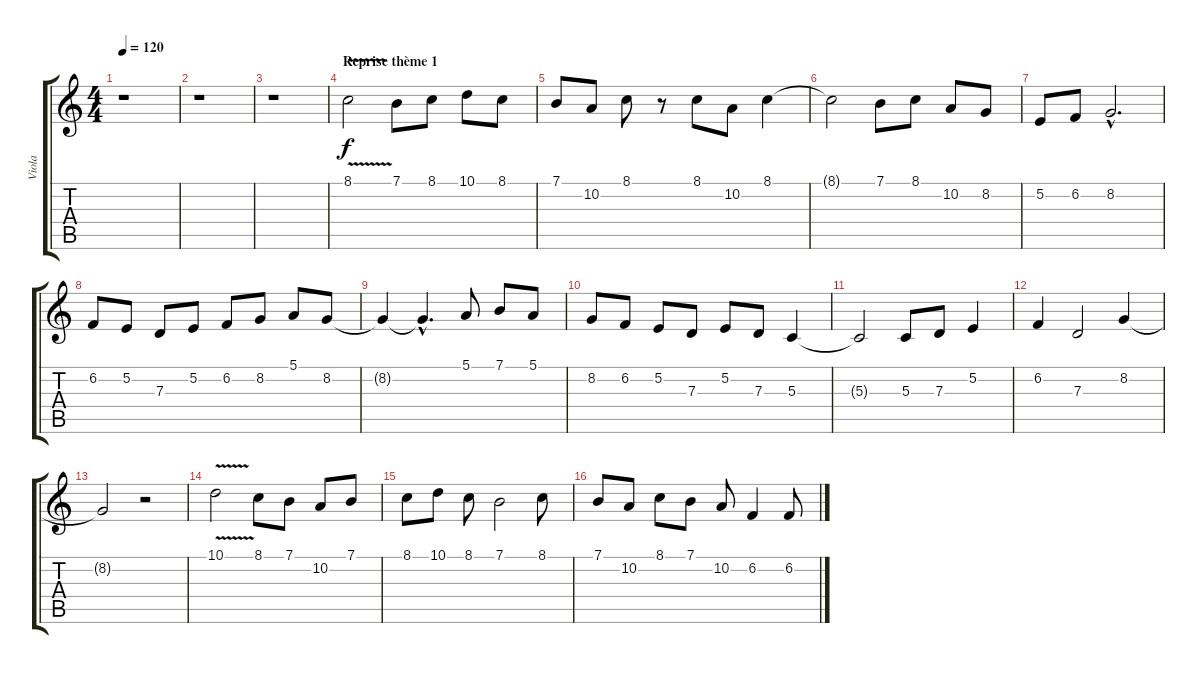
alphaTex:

\track ("Viola" "Viola") {instrument viola}
\staff {score tabs}
\tuning (E4 B3 G3 D3 A2 E2) {hide}
\ts (4 4)
\tempo 120
\clef g2
\ks c
r.1{dy f} |
r.1 |
r.1 |
\section ("" "Reprise thème 1")
8.1{v}.2 7.1.8 8.1.8 10.1.8 8.1.8 |
7.1.8 10.2.8 8.1.8 r.8 8.1.8 10.2.8 8.1.4 |
8.1{t}.2 7.1.8 8.1.8 10.2.8 8.2.8 |
5.2.8 6.2.8 8.2{hac}.2{d} |
6.2.8 5.2.8 7.3.8 5.2.8 6.2.8 8.2.8 5.1.8 8.2.8 |
8.2{t}.4 8.2{hac t}.4{d} 5.1.8 7.1.8 5.1.8 |
8.2.8 6.2.8 5.2.8 7.3.8 5.2.8 7.3.8 5.3.4 |
5.3{t}.2 5.3.8 7.3.8 5.2.4 |
6.2.4 7.3.2 8.2.4 |
8.2{t}.2 r.2 |
10.1{v}.2 8.1.8 7.1.8 10.2.8 7.1.8 |
8.1.8 10.1.8 8.1.8 7.1.2 8.1.8 |
7.1.8 10.2.8 8.1.8 7.1.8 10.2.8 6.2.4 6.2.8
